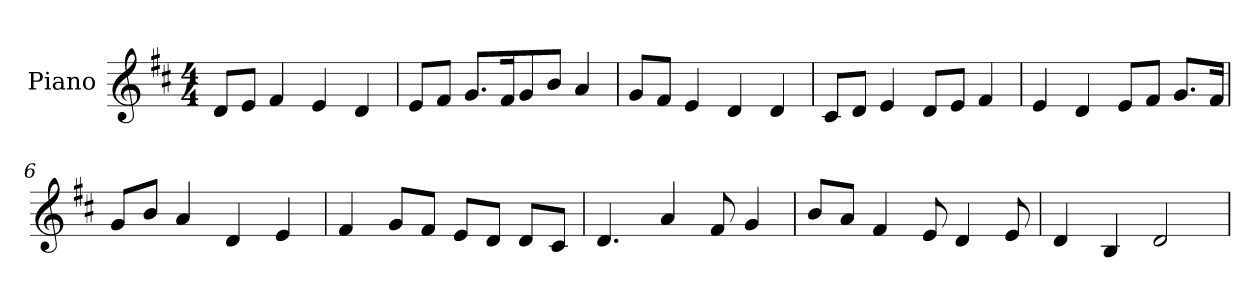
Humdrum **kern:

**kern
*part1
*staff1
*I"Piano
*I'Pno
*clefG2
*k[f#c#]
*D:
*M4/4
*MM63
=1
8d/L
8e/J
4f#/
4e/
4d/
=2
8e/L
8f#/J
8.g/L
16f#/K
8g/
8b/J
4a/
=3
8g/L
8f#/J
4e/
4d/
4d/
=4
8c#/L
8d/J
4e/
8d/L
8e/J
4f#/
=5
4e/
4d/
8e/L
8f#/J
8.g/L
16f#/Jk
=6
8g/L
8b/J
4a/
4d/
4e/
=7
4f#/
8g/L
8f#/J
8e/L
8d/J
8d/L
8c#/J
!!LO:LB:g=z
=8
4.d/
4a/
8f#/
4g/
=9
8b/L
8a/J
4f#/
8e/
4d/
8e/
=10
4d/
4B/
2d/
=
*-
